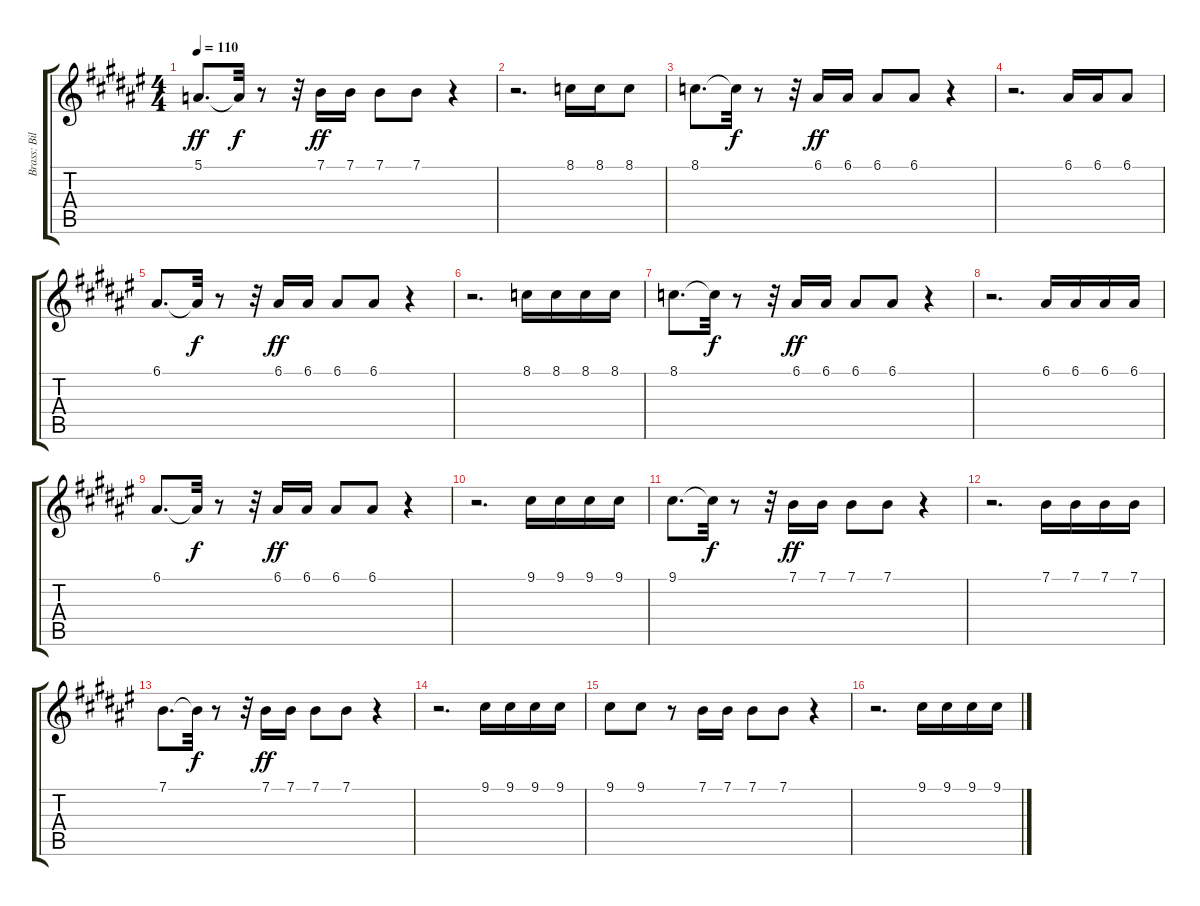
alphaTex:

\track ("Brass: Bill Payne" "Brass: Bil") {instrument brasssection}
\staff {score tabs}
\tuning (E4 B3 G3 D3 A2 E2) {hide}
\ts (4 4)
\tempo 110
\clef g2
\ks f#
5.1.8{d dy ff} 5.1{t}.32{dy f} r.8 r.32 7.1.16{dy ff} 7.1.16 7.1.8 7.1.8 r.4 |
r.2{d} 8.1.16 8.1.16 8.1.8 |
8.1.8{d} 8.1{t}.32{dy f} r.8 r.32 6.1.16{dy ff} 6.1.16 6.1.8 6.1.8 r.4 |
r.2{d} 6.1.16 6.1.16 6.1.8 |
6.1.8{d} 6.1{t}.32{dy f} r.8 r.32 6.1.16{dy ff} 6.1.16 6.1.8 6.1.8 r.4 |
r.2{d} 8.1.16 8.1.16 8.1.16 8.1.16 |
8.1.8{d} 8.1{t}.32{dy f} r.8 r.32 6.1.16{dy ff} 6.1.16 6.1.8 6.1.8 r.4 |
r.2{d} 6.1.16 6.1.16 6.1.16 6.1.16 |
6.1.8{d} 6.1{t}.32{dy f} r.8 r.32 6.1.16{dy ff} 6.1.16 6.1.8 6.1.8 r.4 |
r.2{d} 9.1.16 9.1.16 9.1.16 9.1.16 |
9.1.8{d} 9.1{t}.32{dy f} r.8 r.32 7.1.16{dy ff} 7.1.16 7.1.8 7.1.8 r.4 |
r.2{d} 7.1.16 7.1.16 7.1.16 7.1.16 |
7.1.8{d} 7.1{t}.32{dy f} r.8 r.32 7.1.16{dy ff} 7.1.16 7.1.8 7.1.8 r.4 |
r.2{d} 9.1.16 9.1.16 9.1.16 9.1.16 |
9.1.8 9.1.8 r.8 7.1.16 7.1.16 7.1.8 7.1.8 r.4 |
r.2{d} 9.1.16 9.1.16 9.1.16 9.1.16
